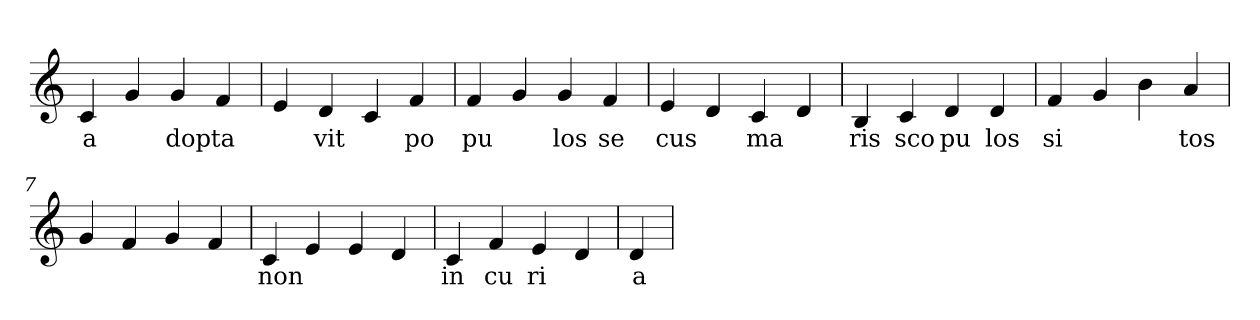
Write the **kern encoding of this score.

**kern	**text
*part1	*part1
*staff1	*staff1
*clefG2	*
=1	=1
4c	a
4g	.
4g	dop
4f	ta
=2	=2
4e	.
4d	vit
4c	.
4f	po
=3	=3
4f	pu
4g	.
4g	los
4f	se
=4	=4
4e	cus
4d	.
4c	ma
4d	.
=5	=5
4B	ris
4c	sco
4d	pu
4d	los
=6	=6
4f	si
4g	.
4b	.
4a	tos
=7	=7
4g	.
4f	.
4g	.
4f	.
=8	=8
4c	non
4e	.
4e	.
4d	.
=9	=9
4c	in
4f	cu
4e	ri
4d	.
=10	=10
4d	a
=	=
*-	*-
